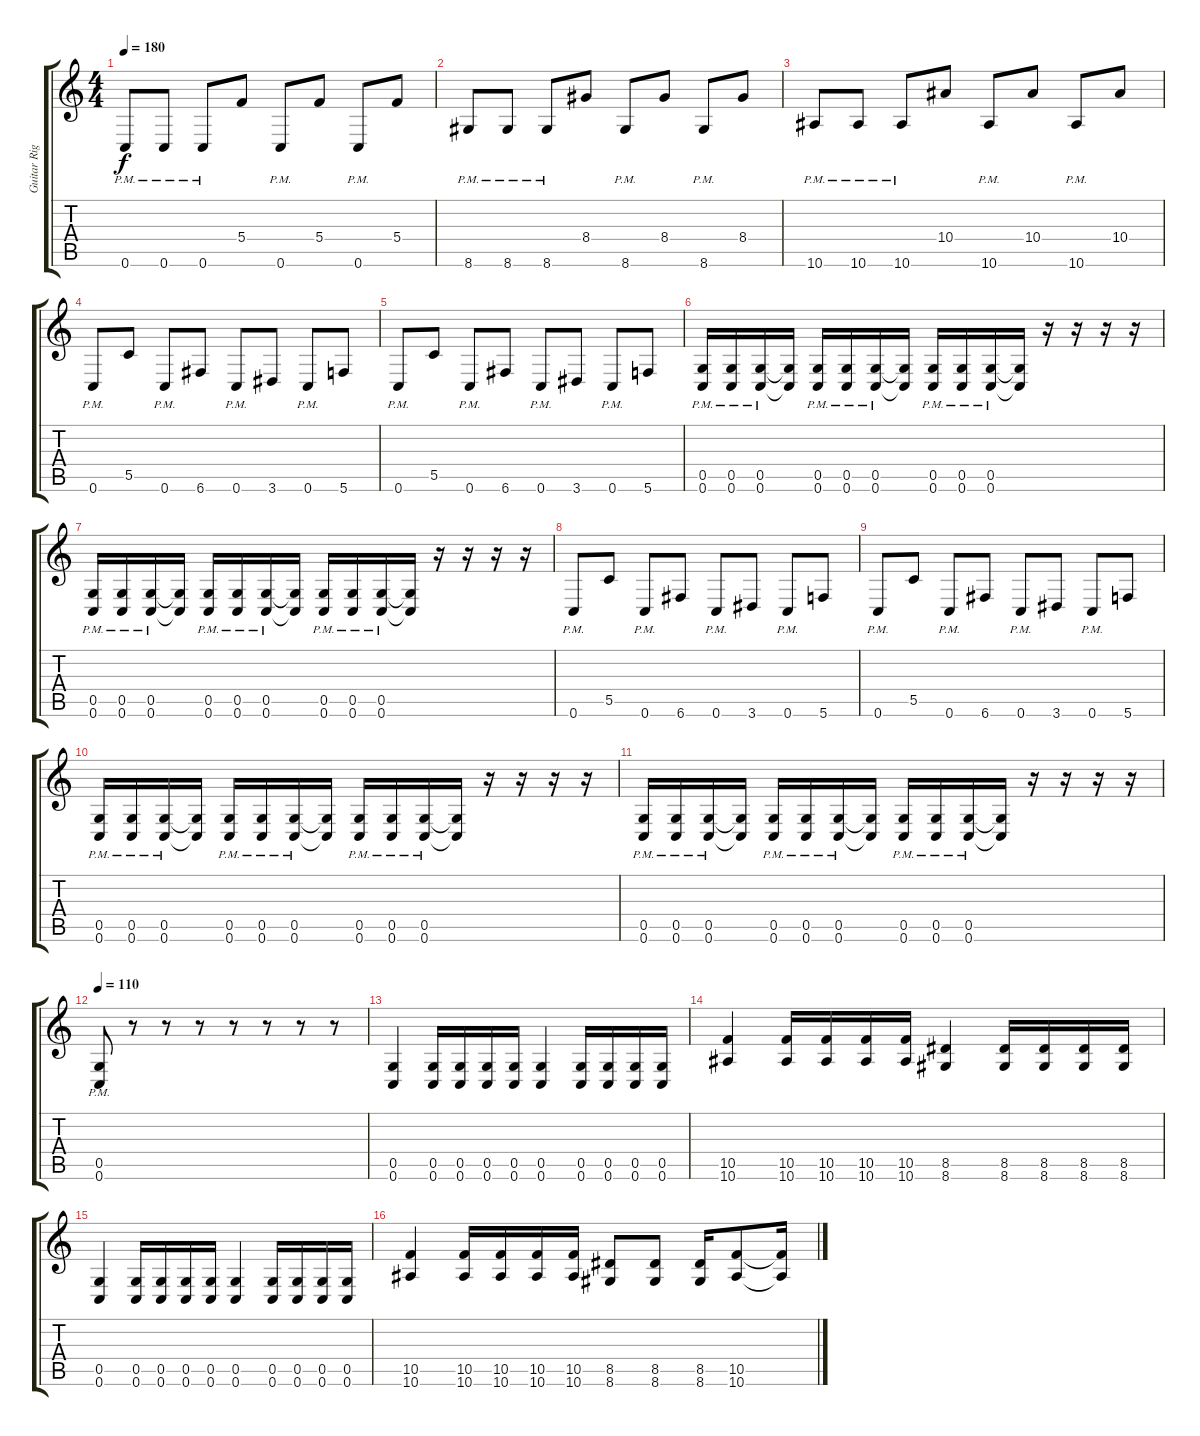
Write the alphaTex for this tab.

\track ("Guitar Right" "Guitar Rig") {instrument distortionguitar}
\staff {score tabs}
\tuning (D4 A3 F3 C3 G2 C2) {hide}
\ts (4 4)
\tempo 180
\clef g2
\ks c
0.6{pm}.8{dy f} 0.6{pm}.8 0.6{pm}.8 5.4.8 0.6{pm}.8 5.4.8 0.6{pm}.8 5.4.8 |
8.6{pm}.8 8.6{pm}.8 8.6{pm}.8 8.4.8 8.6{pm}.8 8.4.8 8.6{pm}.8 8.4.8 |
10.6{pm}.8 10.6{pm}.8 10.6{pm}.8 10.4.8 10.6{pm}.8 10.4.8 10.6{pm}.8 10.4.8 |
0.6{pm}.8 5.5.8 0.6{pm}.8 6.6.8 0.6{pm}.8 3.6.8 0.6{pm}.8 5.6.8 |
0.6{pm}.8 5.5.8 0.6{pm}.8 6.6.8 0.6{pm}.8 3.6.8 0.6{pm}.8 5.6.8 |
(0.5 0.6{pm}).16 (0.5 0.6{pm}).16 (0.5 0.6{pm}).16 (0.5{t} 0.6{t}).16 (0.5 0.6{pm}).16 (0.5 0.6{pm}).16 (0.5 0.6{pm}).16 (0.5{t} 0.6{t}).16 (0.5 0.6{pm}).16 (0.5 0.6{pm}).16 (0.5 0.6{pm}).16 (0.5{t} 0.6{t}).16 r.16 r.16 r.16 r.16 |
(0.5 0.6{pm}).16 (0.5 0.6{pm}).16 (0.5 0.6{pm}).16 (0.5{t} 0.6{t}).16 (0.5 0.6{pm}).16 (0.5 0.6{pm}).16 (0.5 0.6{pm}).16 (0.5{t} 0.6{t}).16 (0.5 0.6{pm}).16 (0.5 0.6{pm}).16 (0.5 0.6{pm}).16 (0.5{t} 0.6{t}).16 r.16 r.16 r.16 r.16 |
0.6{pm}.8 5.5.8 0.6{pm}.8 6.6.8 0.6{pm}.8 3.6.8 0.6{pm}.8 5.6.8 |
0.6{pm}.8 5.5.8 0.6{pm}.8 6.6.8 0.6{pm}.8 3.6.8 0.6{pm}.8 5.6.8 |
(0.5 0.6{pm}).16 (0.5 0.6{pm}).16 (0.5 0.6{pm}).16 (0.5{t} 0.6{t}).16 (0.5 0.6{pm}).16 (0.5 0.6{pm}).16 (0.5 0.6{pm}).16 (0.5{t} 0.6{t}).16 (0.5 0.6{pm}).16 (0.5 0.6{pm}).16 (0.5 0.6{pm}).16 (0.5{t} 0.6{t}).16 r.16 r.16 r.16 r.16 |
(0.5 0.6{pm}).16 (0.5 0.6{pm}).16 (0.5 0.6{pm}).16 (0.5{t} 0.6{t}).16 (0.5 0.6{pm}).16 (0.5 0.6{pm}).16 (0.5 0.6{pm}).16 (0.5{t} 0.6{t}).16 (0.5 0.6{pm}).16 (0.5 0.6{pm}).16 (0.5 0.6{pm}).16 (0.5{t} 0.6{t}).16 r.16 r.16 r.16 r.16 |
\tempo 110
(0.5{pm} 0.6{pm}).8 r.8 r.8 r.8 r.8 r.8 r.8 r.8 |
(0.5 0.6).4 (0.5 0.6).16 (0.5 0.6).16 (0.5 0.6).16 (0.5 0.6).16 (0.5 0.6).4 (0.5 0.6).16 (0.5 0.6).16 (0.5 0.6).16 (0.5 0.6).16 |
(10.5 10.6).4 (10.5 10.6).16 (10.5 10.6).16 (10.5 10.6).16 (10.5 10.6).16 (8.5 8.6).4 (8.5 8.6).16 (8.5 8.6).16 (8.5 8.6).16 (8.5 8.6).16 |
(0.5 0.6).4 (0.5 0.6).16 (0.5 0.6).16 (0.5 0.6).16 (0.5 0.6).16 (0.5 0.6).4 (0.5 0.6).16 (0.5 0.6).16 (0.5 0.6).16 (0.5 0.6).16 |
(10.5 10.6).4 (10.5 10.6).16 (10.5 10.6).16 (10.5 10.6).16 (10.5 10.6).16 (8.5 8.6).8 (8.5 8.6).8 (8.5 8.6).16 (10.5 10.6).8 (10.5{t} 10.6{t}).16
